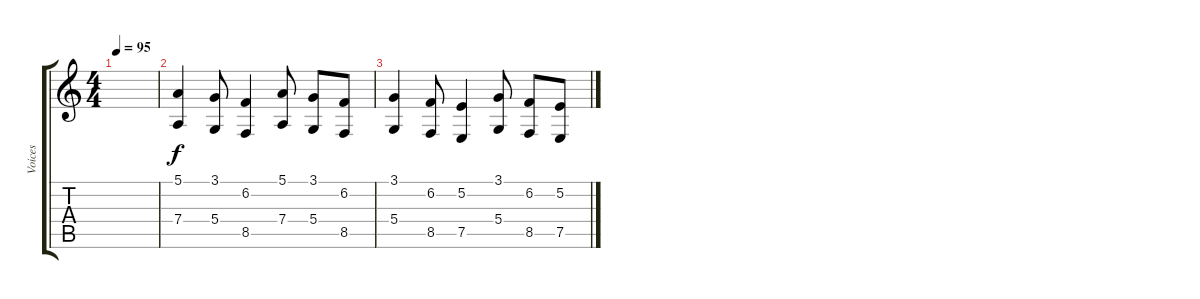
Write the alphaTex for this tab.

\track ("Voices" "Voices") {instrument choiraahs}
\staff {score tabs}
\tuning (E4 B3 G3 D3 A2 E2) {hide}
\ts (4 4)
\tempo 95
\clef g2
\ks c
|
(5.1 7.4).4 (3.1 5.4).8 (6.2 8.5).4 (5.1 7.4).8 (3.1 5.4).8 (6.2 8.5).8 |
(3.1 5.4).4 (6.2 8.5).8 (5.2 7.5).4 (3.1 5.4).8 (6.2 8.5).8 (5.2 7.5).8
